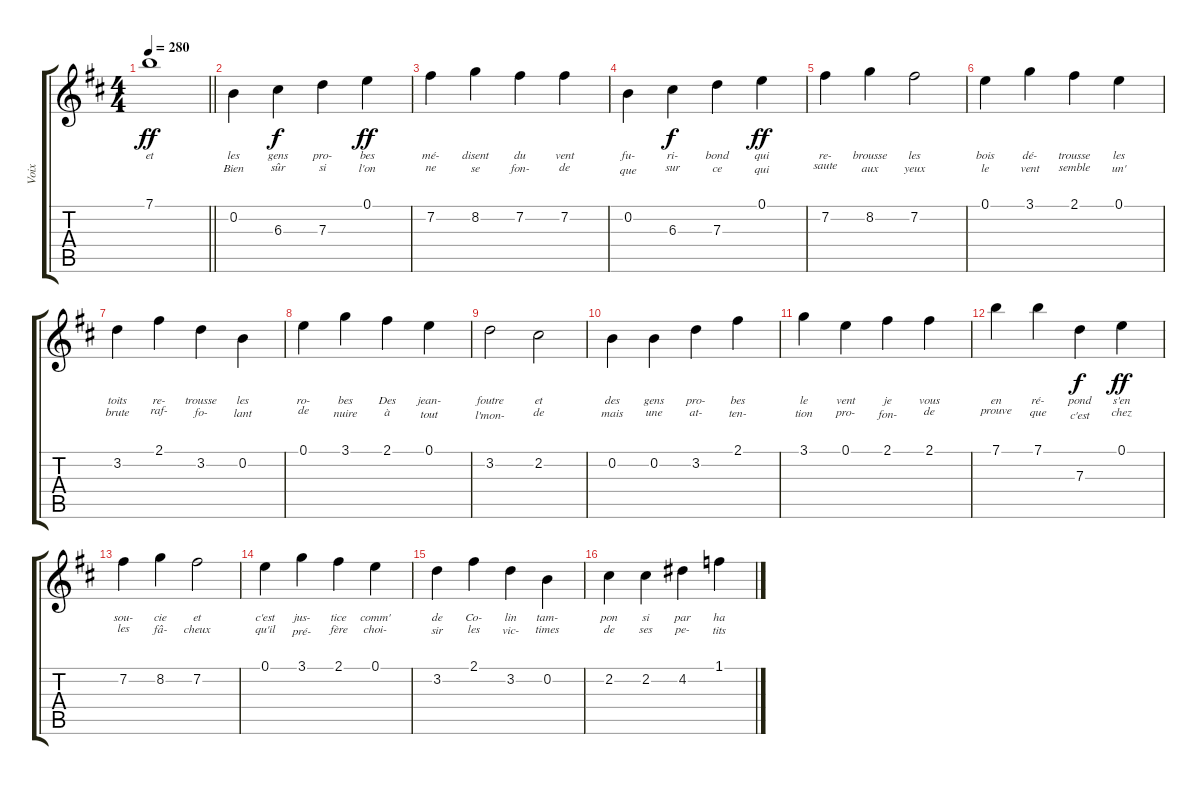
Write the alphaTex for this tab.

\track ("Voix" "Voix") {instrument acousticguitarsteel}
\staff {score tabs}
\tuning (E4 B3 G3 D3 A2 E2) {hide}
\ts (4 4)
\tempo 280
\clef g2
\barLineRight lightlight
\ks bminor
7.1.1{lyrics (0 "et") lyrics (1 "") lyrics (2 "") lyrics (3 "") lyrics (4 "") dy ff} |
0.2.4{lyrics (0 "les") lyrics (1 "Bien") lyrics (2 "") lyrics (3 "") lyrics (4 "")} 6.3.4{lyrics (0 "gens") lyrics (1 "sûr") lyrics (2 "") lyrics (3 "") lyrics (4 "") dy f} 7.3.4{lyrics (0 "pro-") lyrics (1 "si") lyrics (2 "") lyrics (3 "") lyrics (4 "")} 0.1.4{lyrics (0 "bes") lyrics (1 "l'on") lyrics (2 "") lyrics (3 "") lyrics (4 "") dy ff} |
7.2.4{lyrics (0 "mé-") lyrics (1 "ne") lyrics (2 "") lyrics (3 "") lyrics (4 "")} 8.2.4{lyrics (0 "disent") lyrics (1 "se") lyrics (2 "") lyrics (3 "") lyrics (4 "")} 7.2.4{lyrics (0 "du") lyrics (1 "fon-") lyrics (2 "") lyrics (3 "") lyrics (4 "")} 7.2.4{lyrics (0 "vent") lyrics (1 "de") lyrics (2 "") lyrics (3 "") lyrics (4 "")} |
0.2.4{lyrics (0 "fu-") lyrics (1 "que") lyrics (2 "") lyrics (3 "") lyrics (4 "")} 6.3.4{lyrics (0 "ri-") lyrics (1 "sur") lyrics (2 "") lyrics (3 "") lyrics (4 "") dy f} 7.3.4{lyrics (0 "bond") lyrics (1 "ce") lyrics (2 "") lyrics (3 "") lyrics (4 "")} 0.1.4{lyrics (0 "qui") lyrics (1 "qui") lyrics (2 "") lyrics (3 "") lyrics (4 "") dy ff} |
7.2.4{lyrics (0 "re-") lyrics (1 "saute") lyrics (2 "") lyrics (3 "") lyrics (4 "")} 8.2.4{lyrics (0 "brousse") lyrics (1 "aux") lyrics (2 "") lyrics (3 "") lyrics (4 "")} 7.2.2{lyrics (0 "les") lyrics (1 "yeux") lyrics (2 "") lyrics (3 "") lyrics (4 "")} |
0.1.4{lyrics (0 "bois") lyrics (1 "le") lyrics (2 "") lyrics (3 "") lyrics (4 "")} 3.1.4{lyrics (0 "dé-") lyrics (1 "vent") lyrics (2 "") lyrics (3 "") lyrics (4 "")} 2.1.4{lyrics (0 "trousse") lyrics (1 "semble") lyrics (2 "") lyrics (3 "") lyrics (4 "")} 0.1.4{lyrics (0 "les") lyrics (1 "un'") lyrics (2 "") lyrics (3 "") lyrics (4 "")} |
3.2.4{lyrics (0 "toits") lyrics (1 "brute") lyrics (2 "") lyrics (3 "") lyrics (4 "")} 2.1.4{lyrics (0 "re-") lyrics (1 "raf-") lyrics (2 "") lyrics (3 "") lyrics (4 "")} 3.2.4{lyrics (0 "trousse") lyrics (1 "fo-") lyrics (2 "") lyrics (3 "") lyrics (4 "")} 0.2.4{lyrics (0 "les") lyrics (1 "lant") lyrics (2 "") lyrics (3 "") lyrics (4 "")} |
0.1.4{lyrics (0 "ro-") lyrics (1 "de") lyrics (2 "") lyrics (3 "") lyrics (4 "")} 3.1.4{lyrics (0 "bes") lyrics (1 "nuire") lyrics (2 "") lyrics (3 "") lyrics (4 "")} 2.1.4{lyrics (0 "Des") lyrics (1 "à") lyrics (2 "") lyrics (3 "") lyrics (4 "")} 0.1.4{lyrics (0 "jean-") lyrics (1 "tout") lyrics (2 "") lyrics (3 "") lyrics (4 "")} |
3.2.2{lyrics (0 "foutre") lyrics (1 "l'mon-") lyrics (2 "") lyrics (3 "") lyrics (4 "")} 2.2.2{lyrics (0 "et") lyrics (1 "de") lyrics (2 "") lyrics (3 "") lyrics (4 "")} |
0.2.4{lyrics (0 "des") lyrics (1 "mais") lyrics (2 "") lyrics (3 "") lyrics (4 "")} 0.2.4{lyrics (0 "gens") lyrics (1 "une") lyrics (2 "") lyrics (3 "") lyrics (4 "")} 3.2.4{lyrics (0 "pro-") lyrics (1 "at-") lyrics (2 "") lyrics (3 "") lyrics (4 "")} 2.1.4{lyrics (0 "bes") lyrics (1 "ten-") lyrics (2 "") lyrics (3 "") lyrics (4 "")} |
3.1.4{lyrics (0 "le") lyrics (1 "tion") lyrics (2 "") lyrics (3 "") lyrics (4 "")} 0.1.4{lyrics (0 "vent") lyrics (1 "pro-") lyrics (2 "") lyrics (3 "") lyrics (4 "")} 2.1.4{lyrics (0 "je") lyrics (1 "fon-") lyrics (2 "") lyrics (3 "") lyrics (4 "")} 2.1.4{lyrics (0 "vous") lyrics (1 "de") lyrics (2 "") lyrics (3 "") lyrics (4 "")} |
7.1.4{lyrics (0 "en") lyrics (1 "prouve") lyrics (2 "") lyrics (3 "") lyrics (4 "")} 7.1.4{lyrics (0 "ré-") lyrics (1 "que") lyrics (2 "") lyrics (3 "") lyrics (4 "")} 7.3.4{lyrics (0 "pond") lyrics (1 "c'est") lyrics (2 "") lyrics (3 "") lyrics (4 "") dy f} 0.1.4{lyrics (0 "s'en") lyrics (1 "chez") lyrics (2 "") lyrics (3 "") lyrics (4 "") dy ff} |
7.2.4{lyrics (0 "sou-") lyrics (1 "les") lyrics (2 "") lyrics (3 "") lyrics (4 "")} 8.2.4{lyrics (0 "cie") lyrics (1 "fâ-") lyrics (2 "") lyrics (3 "") lyrics (4 "")} 7.2.2{lyrics (0 "et") lyrics (1 "cheux") lyrics (2 "") lyrics (3 "") lyrics (4 "")} |
0.1.4{lyrics (0 "c'est") lyrics (1 "qu'il") lyrics (2 "") lyrics (3 "") lyrics (4 "")} 3.1.4{lyrics (0 "jus-") lyrics (1 "pré-") lyrics (2 "") lyrics (3 "") lyrics (4 "")} 2.1.4{lyrics (0 "tice") lyrics (1 "fère") lyrics (2 "") lyrics (3 "") lyrics (4 "")} 0.1.4{lyrics (0 "comm'") lyrics (1 "choi-") lyrics (2 "") lyrics (3 "") lyrics (4 "")} |
3.2.4{lyrics (0 "de") lyrics (1 "sir") lyrics (2 "") lyrics (3 "") lyrics (4 "")} 2.1.4{lyrics (0 "Co-") lyrics (1 "les") lyrics (2 "") lyrics (3 "") lyrics (4 "")} 3.2.4{lyrics (0 "lin") lyrics (1 "vic-") lyrics (2 "") lyrics (3 "") lyrics (4 "")} 0.2.4{lyrics (0 "tam-") lyrics (1 "times") lyrics (2 "") lyrics (3 "") lyrics (4 "")} |
2.2.4{lyrics (0 "pon") lyrics (1 "de") lyrics (2 "") lyrics (3 "") lyrics (4 "")} 2.2.4{lyrics (0 "si") lyrics (1 "ses") lyrics (2 "") lyrics (3 "") lyrics (4 "")} 4.2.4{lyrics (0 "par") lyrics (1 "pe-") lyrics (2 "") lyrics (3 "") lyrics (4 "")} 1.1.4{lyrics (0 "ha") lyrics (1 "tits") lyrics (2 "") lyrics (3 "") lyrics (4 "")}
